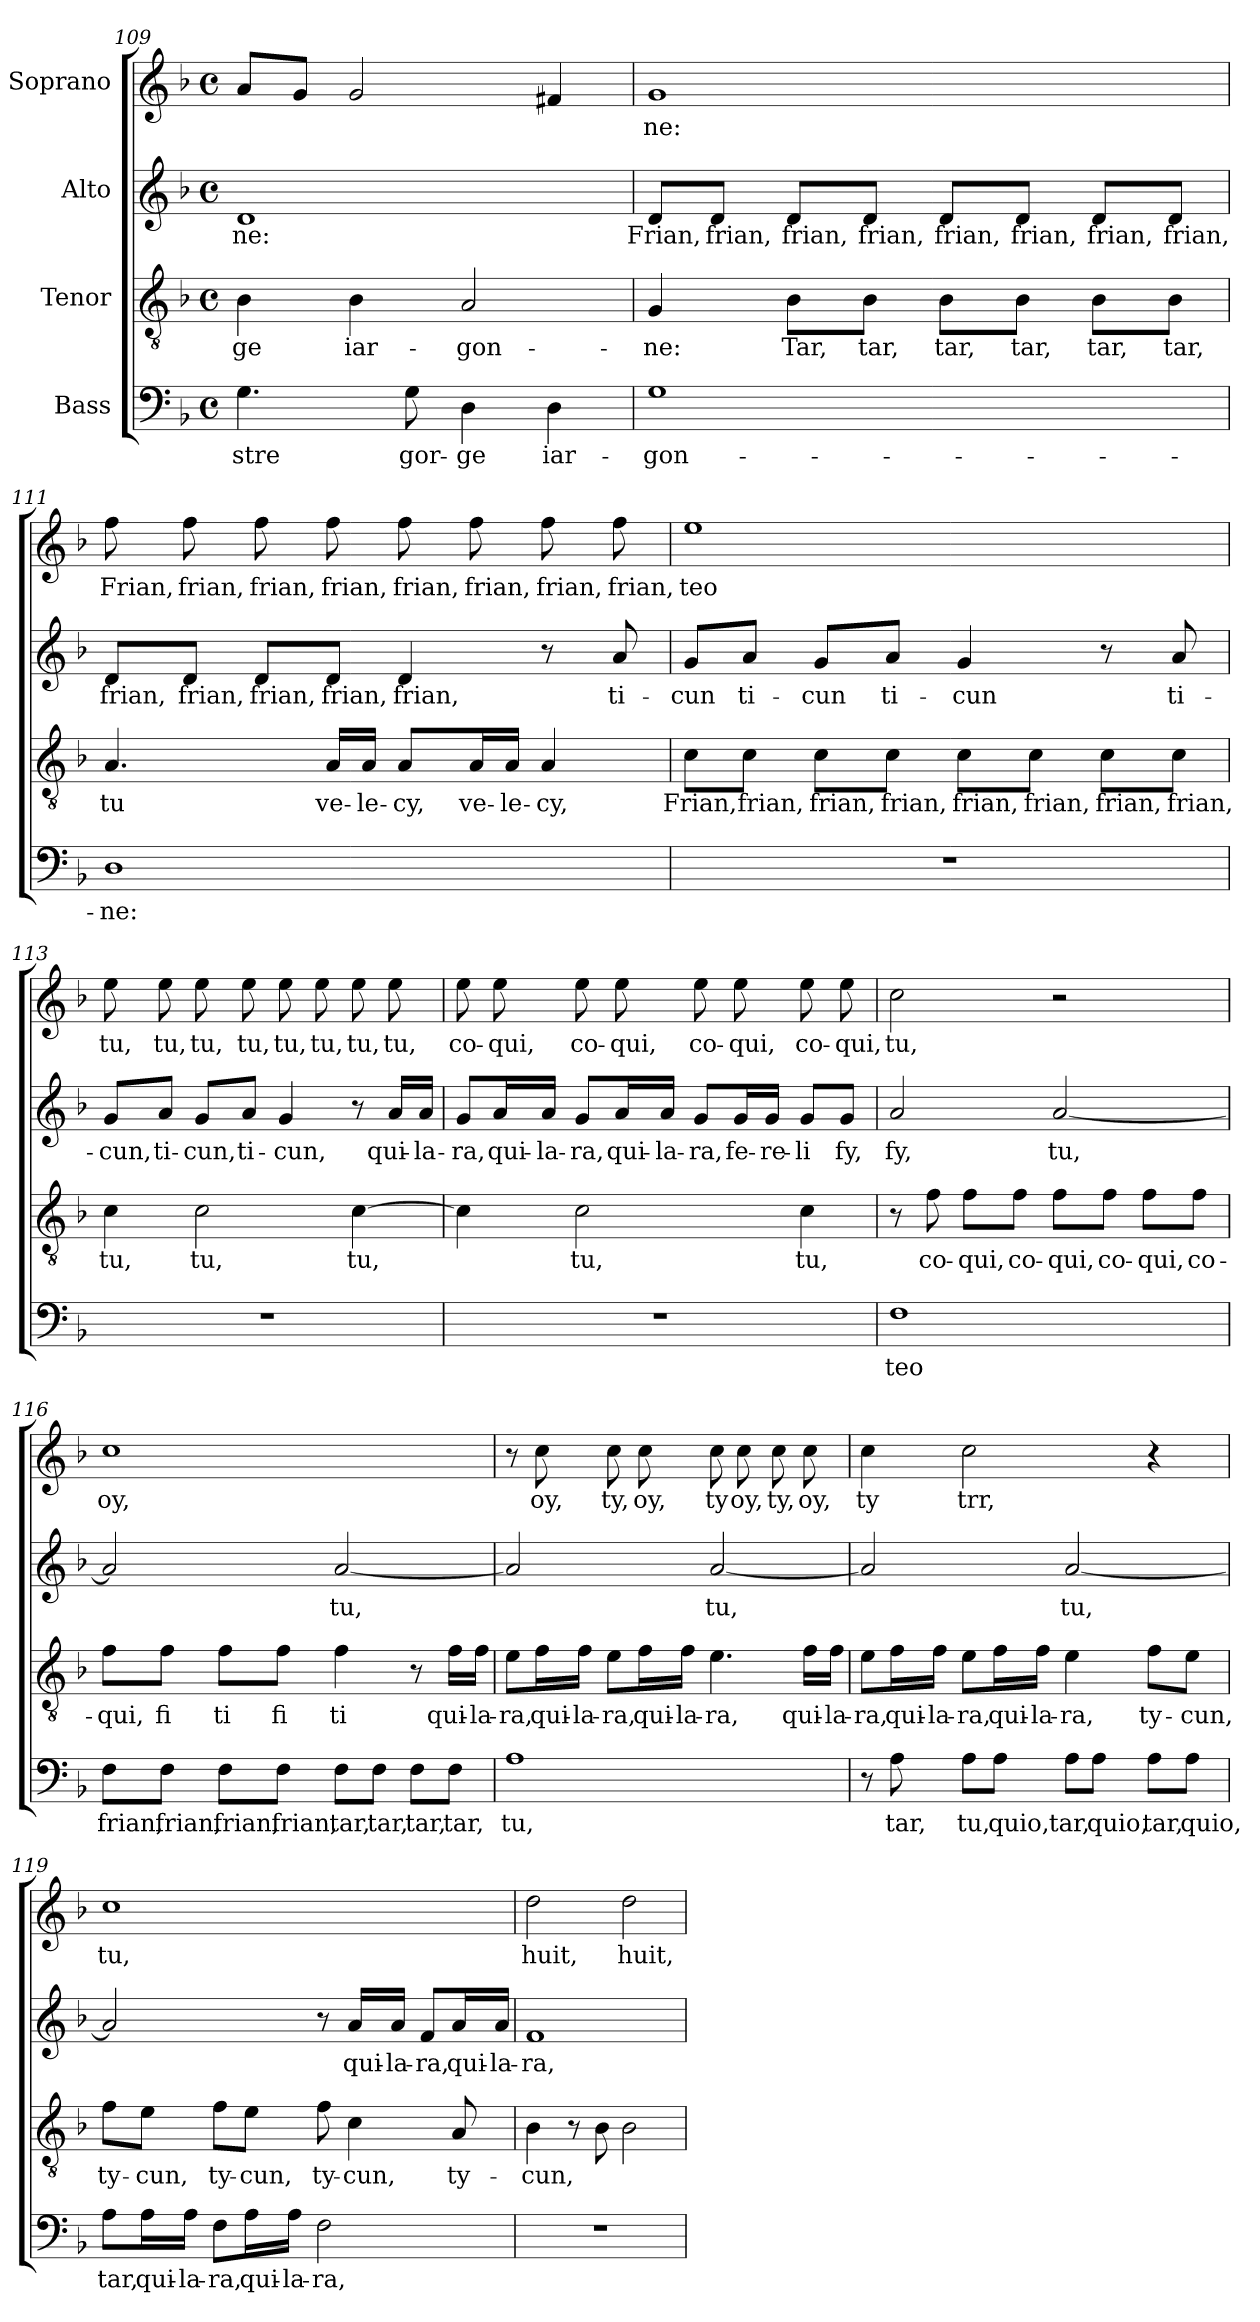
**kern	**text	**kern	**text	**kern	**text	**kern	**text
*part4	*part4	*part3	*part3	*part2	*part2	*part1	*part1
*staff4	*staff4	*staff3	*staff3	*staff2	*staff2	*staff1	*staff1
*I"Bass	*	*I"Tenor	*	*I"Alto	*	*I"Soprano	*
*clefF4	*	*clefGv2	*	*clefG2	*	*clefG2	*
*k[b-]	*	*k[b-]	*	*k[b-]	*	*k[b-]	*
*F:	*	*F:	*	*F:	*	*F:	*
*M4/4	*	*M4/4	*	*M4/4	*	*M4/4	*
*met(c)	*	*met(c)	*	*met(c)	*	*met(c)	*
=109	=109	=109	=109	=109	=109	=109	=109
4.G\	-stre	4B-\	-ge	1d	-ne:	8a/L	.
.	.	.	.	.	.	8g/J	.
.	.	4B-\	iar-	.	.	2g/	.
8G\	gor-	.	.	.	.	.	.
4D\	-ge	2A/	-gon-	.	.	.	.
4D\	iar-	.	.	.	.	4f#X/	.
!!LO:LB:g=z
=110	=110	=110	=110	=110	=110	=110	=110
1G	-gon-	4G/	-ne:	8d/L	Frian,	1g	-ne:
.	.	.	.	8d/J	frian,	.	.
.	.	8B-\L	Tar,	8d/L	frian,	.	.
.	.	8B-\J	tar,	8d/J	frian,	.	.
.	.	8B-\L	tar,	8d/L	frian,	.	.
.	.	8B-\J	tar,	8d/J	frian,	.	.
.	.	8B-\L	tar,	8d/L	frian,	.	.
.	.	8B-\J	tar,	8d/J	frian,	.	.
=111	=111	=111	=111	=111	=111	=111	=111
1D	-ne:	4.A/	tu	8d/L	frian,	8ff\	Frian,
.	.	.	.	8d/J	frian,	8ff\	frian,
.	.	.	.	8d/L	frian,	8ff\	frian,
.	.	16A/LL	ve-	8d/J	frian,	8ff\	frian,
.	.	16A/JJ	-le-	.	.	.	.
.	.	8A/L	-cy,	4d/	frian,	8ff\	frian,
.	.	16A/L	ve-	.	.	8ff\	frian,
.	.	16A/JJ	-le-	.	.	.	.
.	.	4A/	-cy,	8r	.	8ff\	frian,
.	.	.	.	8a/	ti-	8ff\	frian,
=112	=112	=112	=112	=112	=112	=112	=112
1r	.	8c\L	Frian,	8g/L	-cun	1ee	teo
.	.	8c\J	frian,	8a/J	ti-	.	.
.	.	8c\L	frian,	8g/L	-cun	.	.
.	.	8c\J	frian,	8a/J	ti-	.	.
.	.	8c\L	frian,	4g/	-cun	.	.
.	.	8c\J	frian,	.	.	.	.
.	.	8c\L	frian,	8r	.	.	.
.	.	8c\J	frian,	8a/	ti-	.	.
!!LO:PB:g=z
=113	=113	=113	=113	=113	=113	=113	=113
1r	.	4c\	tu,	8g/L	-cun,	8ee\	tu,
.	.	.	.	8a/J	ti-	8ee\	tu,
.	.	2c\	tu,	8g/L	-cun,	8ee\	tu,
.	.	.	.	8a/J	ti-	8ee\	tu,
.	.	.	.	4g/	-cun,	8ee\	tu,
.	.	.	.	.	.	8ee\	tu,
.	.	[4c\	tu,	8r	.	8ee\	tu,
.	.	.	.	16a/LL	qui-	8ee\	tu,
.	.	.	.	16a/JJ	-la-	.	.
=114	=114	=114	=114	=114	=114	=114	=114
1r	.	4c\]	.	8g/L	-ra,	8ee\	co-
.	.	.	.	16a/L	qui-	8ee\	-qui,
.	.	.	.	16a/JJ	-la-	.	.
.	.	2c\	tu,	8g/L	-ra,	8ee\	co-
.	.	.	.	16a/L	qui-	8ee\	-qui,
.	.	.	.	16a/JJ	-la-	.	.
.	.	.	.	8g/L	-ra,	8ee\	co-
.	.	.	.	16g/L	fe-	8ee\	-qui,
.	.	.	.	16g/JJ	-re-	.	.
.	.	4c\	tu,	8g/L	-li	8ee\	co-
.	.	.	.	8g/J	fy,	8ee\	-qui,
=115	=115	=115	=115	=115	=115	=115	=115
1F	teo	8r	.	2a/	fy,	2cc\	tu,
.	.	8f\	co-	.	.	.	.
.	.	8f\L	-qui,	.	.	.	.
.	.	8f\J	co-	.	.	.	.
.	.	8f\L	-qui,	[2a/	tu,	2r	.
.	.	8f\J	co-	.	.	.	.
.	.	8f\L	-qui,	.	.	.	.
.	.	8f\J	co-	.	.	.	.
=116	=116	=116	=116	=116	=116	=116	=116
8F\L	frian,	8f\L	-qui,	2a/]	.	1cc	oy,
8F\J	frian,	8f\J	fi	.	.	.	.
8F\L	frian,	8f\L	ti	.	.	.	.
8F\J	frian,	8f\J	fi	.	.	.	.
8F\L	tar,	4f\	ti	[2a/	tu,	.	.
8F\J	tar,	.	.	.	.	.	.
8F\L	tar,	8r	.	.	.	.	.
8F\J	tar,	16f\LL	qui-	.	.	.	.
.	.	16f\JJ	-la-	.	.	.	.
!!LO:LB:g=z
=117	=117	=117	=117	=117	=117	=117	=117
1A	tu,	8e\L	-ra,	2a/]	.	8r	.
.	.	16f\L	qui-	.	.	8cc\	oy,
.	.	16f\JJ	-la-	.	.	.	.
.	.	8e\L	-ra,	.	.	8cc\	ty,
.	.	16f\L	qui-	.	.	8cc\	oy,
.	.	16f\JJ	-la-	.	.	.	.
.	.	4.e\	-ra,	[2a/	tu,	8cc\	ty
.	.	.	.	.	.	8cc\	oy,
.	.	.	.	.	.	8cc\	ty,
.	.	16f\LL	qui-	.	.	8cc\	oy,
.	.	16f\JJ	-la-	.	.	.	.
=118	=118	=118	=118	=118	=118	=118	=118
8r	.	8e\L	-ra,	2a/]	.	4cc\	ty
8A\	tar,	16f\L	qui-	.	.	.	.
.	.	16f\JJ	-la-	.	.	.	.
8A\L	tu,	8e\L	-ra,	.	.	2cc\	trr,
8A\J	quio,	16f\L	qui-	.	.	.	.
.	.	16f\JJ	-la-	.	.	.	.
8A\L	tar,	4e\	-ra,	[2a/	tu,	.	.
8A\J	quio,	.	.	.	.	.	.
8A\L	tar,	8f\L	ty-	.	.	4r	.
8A\J	quio,	8e\J	-cun,	.	.	.	.
=119	=119	=119	=119	=119	=119	=119	=119
8A\L	tar,	8f\L	ty-	2a/]	.	1cc	tu,
16A\L	qui-	8e\J	-cun,	.	.	.	.
16A\JJ	-la-	.	.	.	.	.	.
8F\L	-ra,	8f\L	ty-	.	.	.	.
16A\L	qui-	8e\J	-cun,	.	.	.	.
16A\JJ	-la-	.	.	.	.	.	.
2F\	-ra,	8f\	ty-	8r	.	.	.
.	.	4c\	-cun,	16a/LL	qui-	.	.
.	.	.	.	16a/JJ	-la-	.	.
.	.	.	.	8f/L	-ra,	.	.
.	.	8A/	ty-	16a/L	qui-	.	.
.	.	.	.	16a/JJ	-la-	.	.
=120	=120	=120	=120	=120	=120	=120	=120
1r	.	4B-\	-cun,	1f	-ra,	2dd\	huit,
.	.	8r	.	.	.	.	.
.	.	8B-\	.	.	.	.	.
.	.	2B-\	.	.	.	2dd\	huit,
=	=	=	=	=	=	=	=
*-	*-	*-	*-	*-	*-	*-	*-
